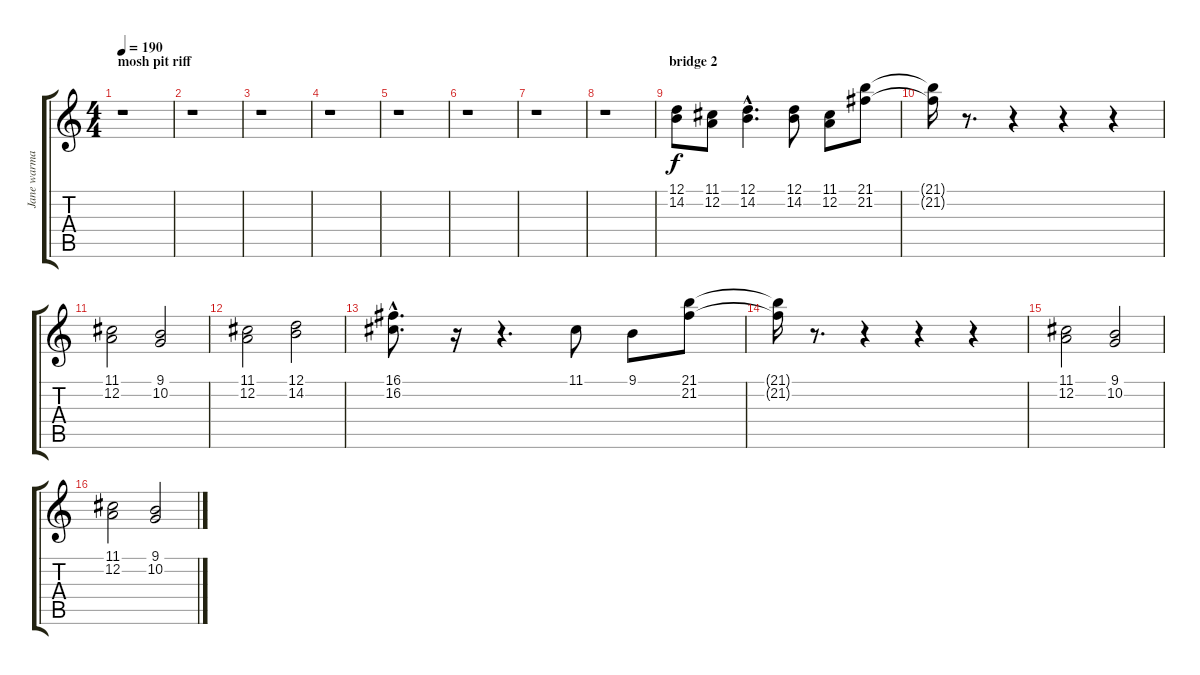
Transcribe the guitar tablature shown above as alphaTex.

\track ("Jane warman" "Jane warma") {instrument lead2sawtooth}
\staff {score tabs}
\tuning (D4 A3 F3 C3 G2 C2) {hide}
\ts (4 4)
\section ("" "mosh pit riff")
\tempo 190
\clef g2
\ks c
r.1{dy f} |
r.1 |
r.1 |
r.1 |
r.1 |
r.1 |
r.1 |
r.1 |
\section ("" "bridge 2")
(12.1 14.2).8{volume 11 balance 8 instrument stringensemble1} (11.1 12.2).8 (12.1{hac} 14.2{hac}).4{d} (12.1 14.2).8 (11.1 12.2).8 (21.1 21.2).8 |
(21.1{t} 21.2{t}).16 r.8{d} r.4 r.4 r.4 |
(11.1 12.2).2{instrument stringensemble2} (9.1 10.2).2 |
(11.1 12.2).2 (12.1 14.2).2 |
(16.1{hac} 16.2{hac}).8{d instrument stringensemble1} r.16 r.4{d} 11.1.8 9.1.8 (21.1 21.2).8 |
(21.1{t} 21.2{t}).16 r.8{d} r.4 r.4 r.4 |
(11.1 12.2).2{instrument stringensemble2} (9.1 10.2).2 |
(11.1 12.2).2 (9.1 10.2).2
